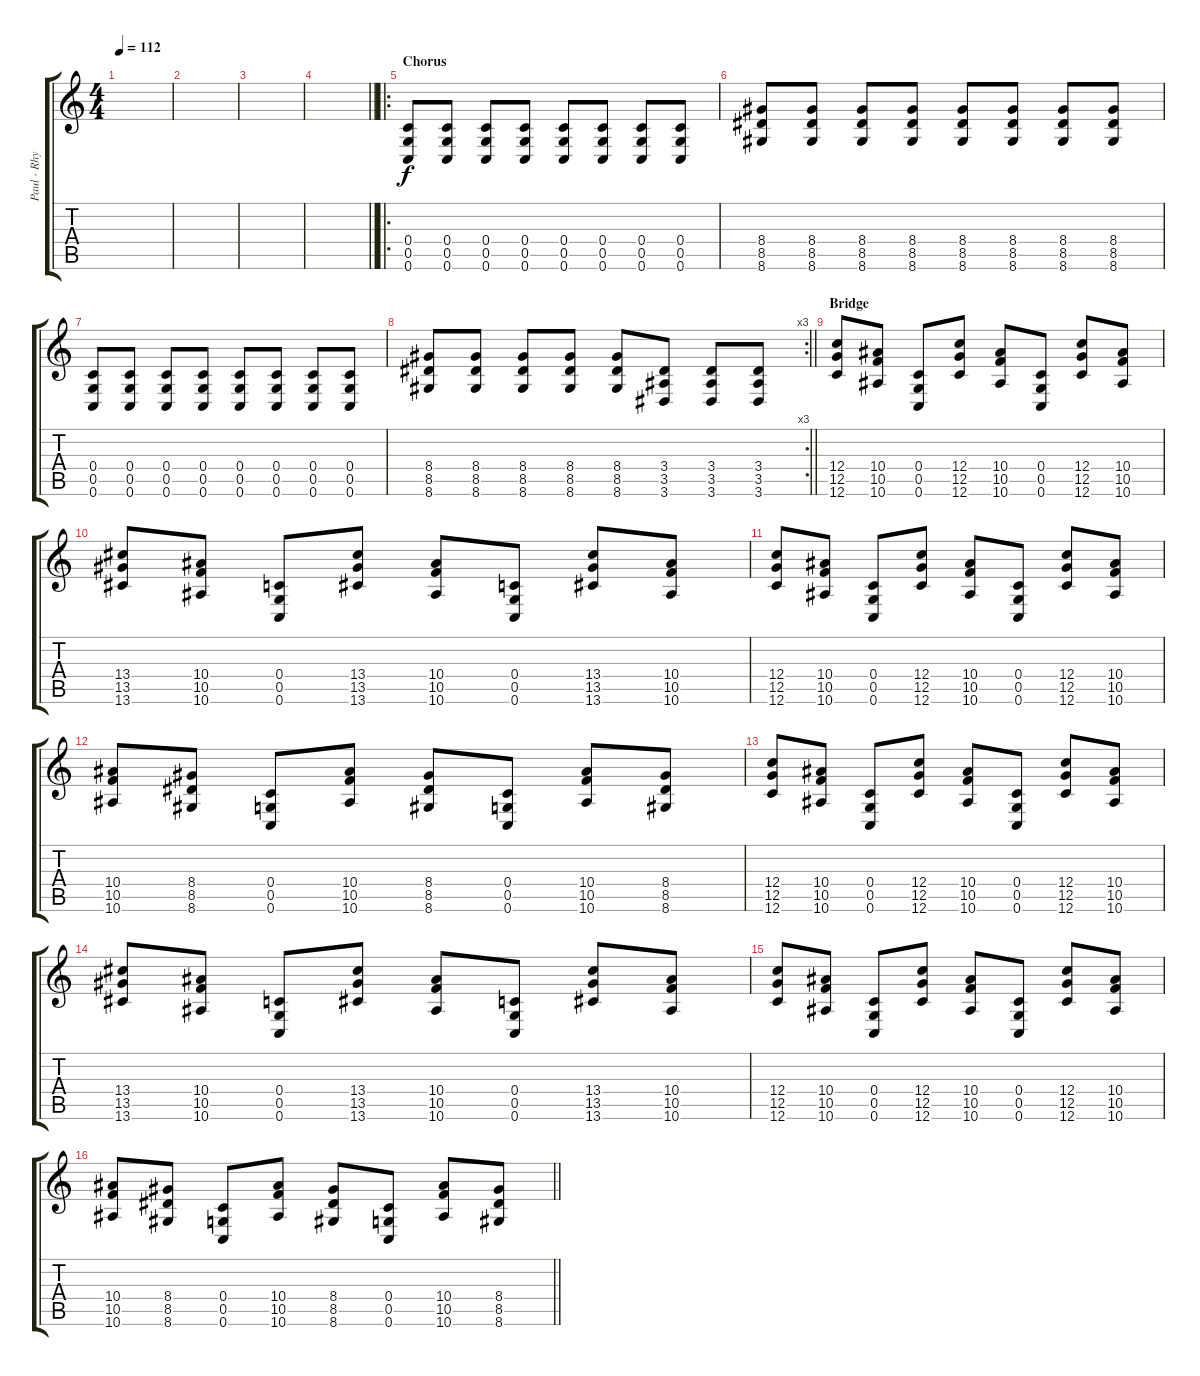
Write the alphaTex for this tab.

\track ("Paul - Rhythm Guitar" "Paul - Rhy") {instrument overdrivenguitar}
\staff {score tabs}
\tuning (D4 A3 F3 C3 G2 C2) {hide}
\ts (4 4)
\tempo 112
\clef g2
\ks c
|
|
|
\barLineRight lightlight
|
\ro
\section ("" "Chorus")
(0.4 0.5 0.6).8 (0.4 0.5 0.6).8 (0.4 0.5 0.6).8 (0.4 0.5 0.6).8 (0.4 0.5 0.6).8 (0.4 0.5 0.6).8 (0.4 0.5 0.6).8 (0.4 0.5 0.6).8 |
(8.4 8.5 8.6).8 (8.4 8.5 8.6).8 (8.4 8.5 8.6).8 (8.4 8.5 8.6).8 (8.4 8.5 8.6).8 (8.4 8.5 8.6).8 (8.4 8.5 8.6).8 (8.4 8.5 8.6).8 |
(0.4 0.5 0.6).8 (0.4 0.5 0.6).8 (0.4 0.5 0.6).8 (0.4 0.5 0.6).8 (0.4 0.5 0.6).8 (0.4 0.5 0.6).8 (0.4 0.5 0.6).8 (0.4 0.5 0.6).8 |
\rc 3
\barLineRight lightlight
(8.4 8.5 8.6).8 (8.4 8.5 8.6).8 (8.4 8.5 8.6).8 (8.4 8.5 8.6).8 (8.4 8.5 8.6).8 (3.4 3.5 3.6).8 (3.4 3.5 3.6).8 (3.4 3.5 3.6).8 |
\section ("" "Bridge")
(12.4 12.5 12.6).8 (10.4 10.5 10.6).8 (0.4 0.5 0.6).8 (12.4 12.5 12.6).8 (10.4 10.5 10.6).8 (0.4 0.5 0.6).8 (12.4 12.5 12.6).8 (10.4 10.5 10.6).8 |
(13.4 13.5 13.6).8 (10.4 10.5 10.6).8 (0.4 0.5 0.6).8 (13.4 13.5 13.6).8 (10.4 10.5 10.6).8 (0.4 0.5 0.6).8 (13.4 13.5 13.6).8 (10.4 10.5 10.6).8 |
(12.4 12.5 12.6).8 (10.4 10.5 10.6).8 (0.4 0.5 0.6).8 (12.4 12.5 12.6).8 (10.4 10.5 10.6).8 (0.4 0.5 0.6).8 (12.4 12.5 12.6).8 (10.4 10.5 10.6).8 |
(10.4 10.5 10.6).8 (8.4 8.5 8.6).8 (0.4 0.5 0.6).8 (10.4 10.5 10.6).8 (8.4 8.5 8.6).8 (0.4 0.5 0.6).8 (10.4 10.5 10.6).8 (8.4 8.5 8.6).8 |
(12.4 12.5 12.6).8 (10.4 10.5 10.6).8 (0.4 0.5 0.6).8 (12.4 12.5 12.6).8 (10.4 10.5 10.6).8 (0.4 0.5 0.6).8 (12.4 12.5 12.6).8 (10.4 10.5 10.6).8 |
(13.4 13.5 13.6).8 (10.4 10.5 10.6).8 (0.4 0.5 0.6).8 (13.4 13.5 13.6).8 (10.4 10.5 10.6).8 (0.4 0.5 0.6).8 (13.4 13.5 13.6).8 (10.4 10.5 10.6).8 |
(12.4 12.5 12.6).8 (10.4 10.5 10.6).8 (0.4 0.5 0.6).8 (12.4 12.5 12.6).8 (10.4 10.5 10.6).8 (0.4 0.5 0.6).8 (12.4 12.5 12.6).8 (10.4 10.5 10.6).8 |
\barLineRight lightlight
(10.4 10.5 10.6).8 (8.4 8.5 8.6).8 (0.4 0.5 0.6).8 (10.4 10.5 10.6).8 (8.4 8.5 8.6).8 (0.4 0.5 0.6).8 (10.4 10.5 10.6).8 (8.4 8.5 8.6).8
